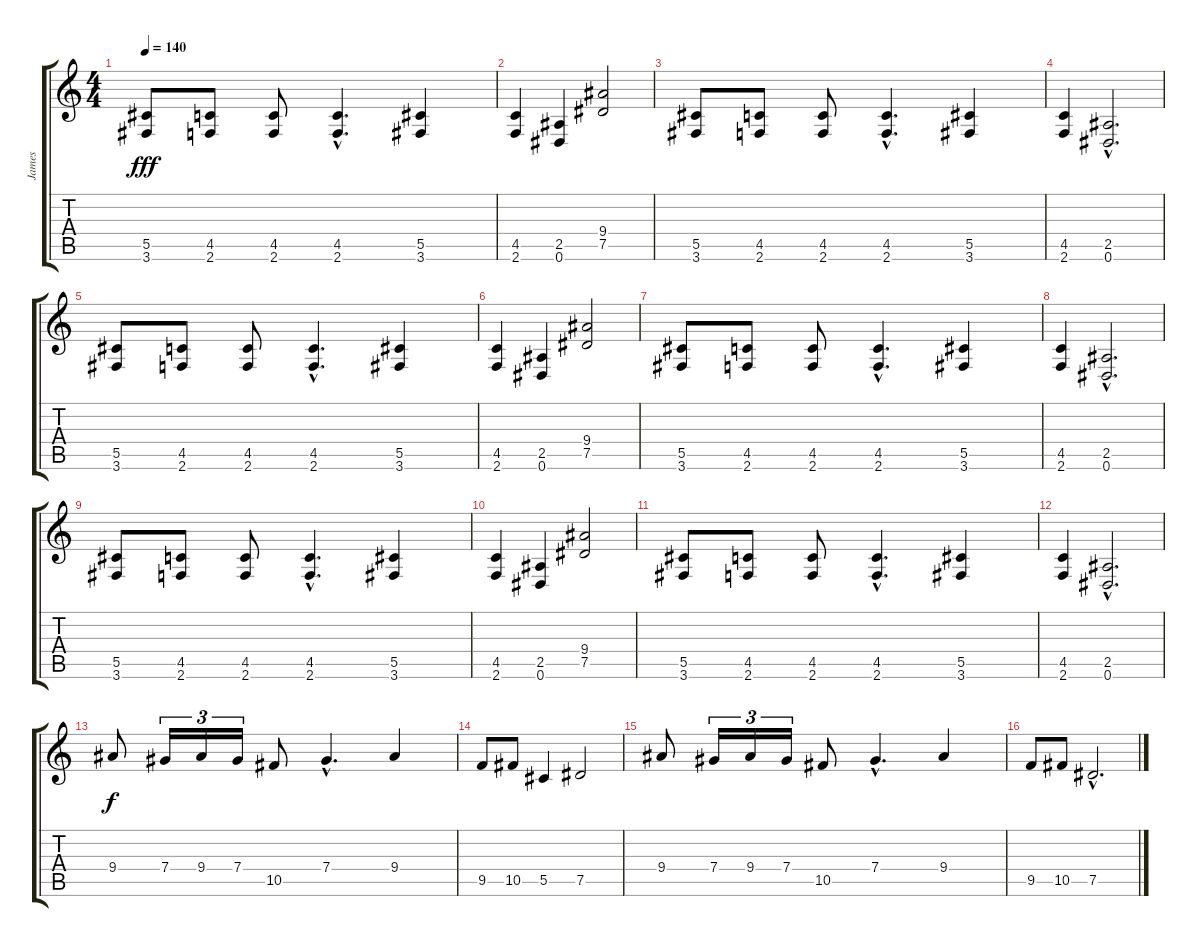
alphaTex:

\track ("James" "James") {instrument overdrivenguitar}
\staff {score tabs}
\tuning (Eb4 Bb3 Gb3 Db3 Ab2 Eb2) {hide}
\ts (4 4)
\tempo 140
\clef g2
\ks c
(5.5 3.6).8{dy fff} (4.5 2.6).8 (4.5 2.6).8 (4.5{hac} 2.6{hac}).4{d} (5.5 3.6).4 |
(4.5 2.6).4 (2.5 0.6).4 (9.4 7.5).2 |
(5.5 3.6).8 (4.5 2.6).8 (4.5 2.6).8 (4.5{hac} 2.6{hac}).4{d} (5.5 3.6).4 |
(4.5 2.6).4 (2.5{hac} 0.6{hac}).2{d} |
(5.5 3.6).8 (4.5 2.6).8 (4.5 2.6).8 (4.5{hac} 2.6{hac}).4{d} (5.5 3.6).4 |
(4.5 2.6).4 (2.5 0.6).4 (9.4 7.5).2 |
(5.5 3.6).8 (4.5 2.6).8 (4.5 2.6).8 (4.5{hac} 2.6{hac}).4{d} (5.5 3.6).4 |
(4.5 2.6).4 (2.5{hac} 0.6{hac}).2{d} |
(5.5 3.6).8 (4.5 2.6).8 (4.5 2.6).8 (4.5{hac} 2.6{hac}).4{d} (5.5 3.6).4 |
(4.5 2.6).4 (2.5 0.6).4 (9.4 7.5).2 |
(5.5 3.6).8 (4.5 2.6).8 (4.5 2.6).8 (4.5{hac} 2.6{hac}).4{d} (5.5 3.6).4 |
(4.5 2.6).4 (2.5{hac} 0.6{hac}).2{d} |
9.4.8{dy f} 7.4.16{tu (3 2)} 9.4.16{tu (3 2)} 7.4.16{tu (3 2)} 10.5.8 7.4{hac}.4{d} 9.4.4 |
9.5.8 10.5.8 5.5.4 7.5.2 |
9.4.8 7.4.16{tu (3 2)} 9.4.16{tu (3 2)} 7.4.16{tu (3 2)} 10.5.8 7.4{hac}.4{d} 9.4.4 |
9.5.8 10.5.8 7.5{hac}.2{d}
